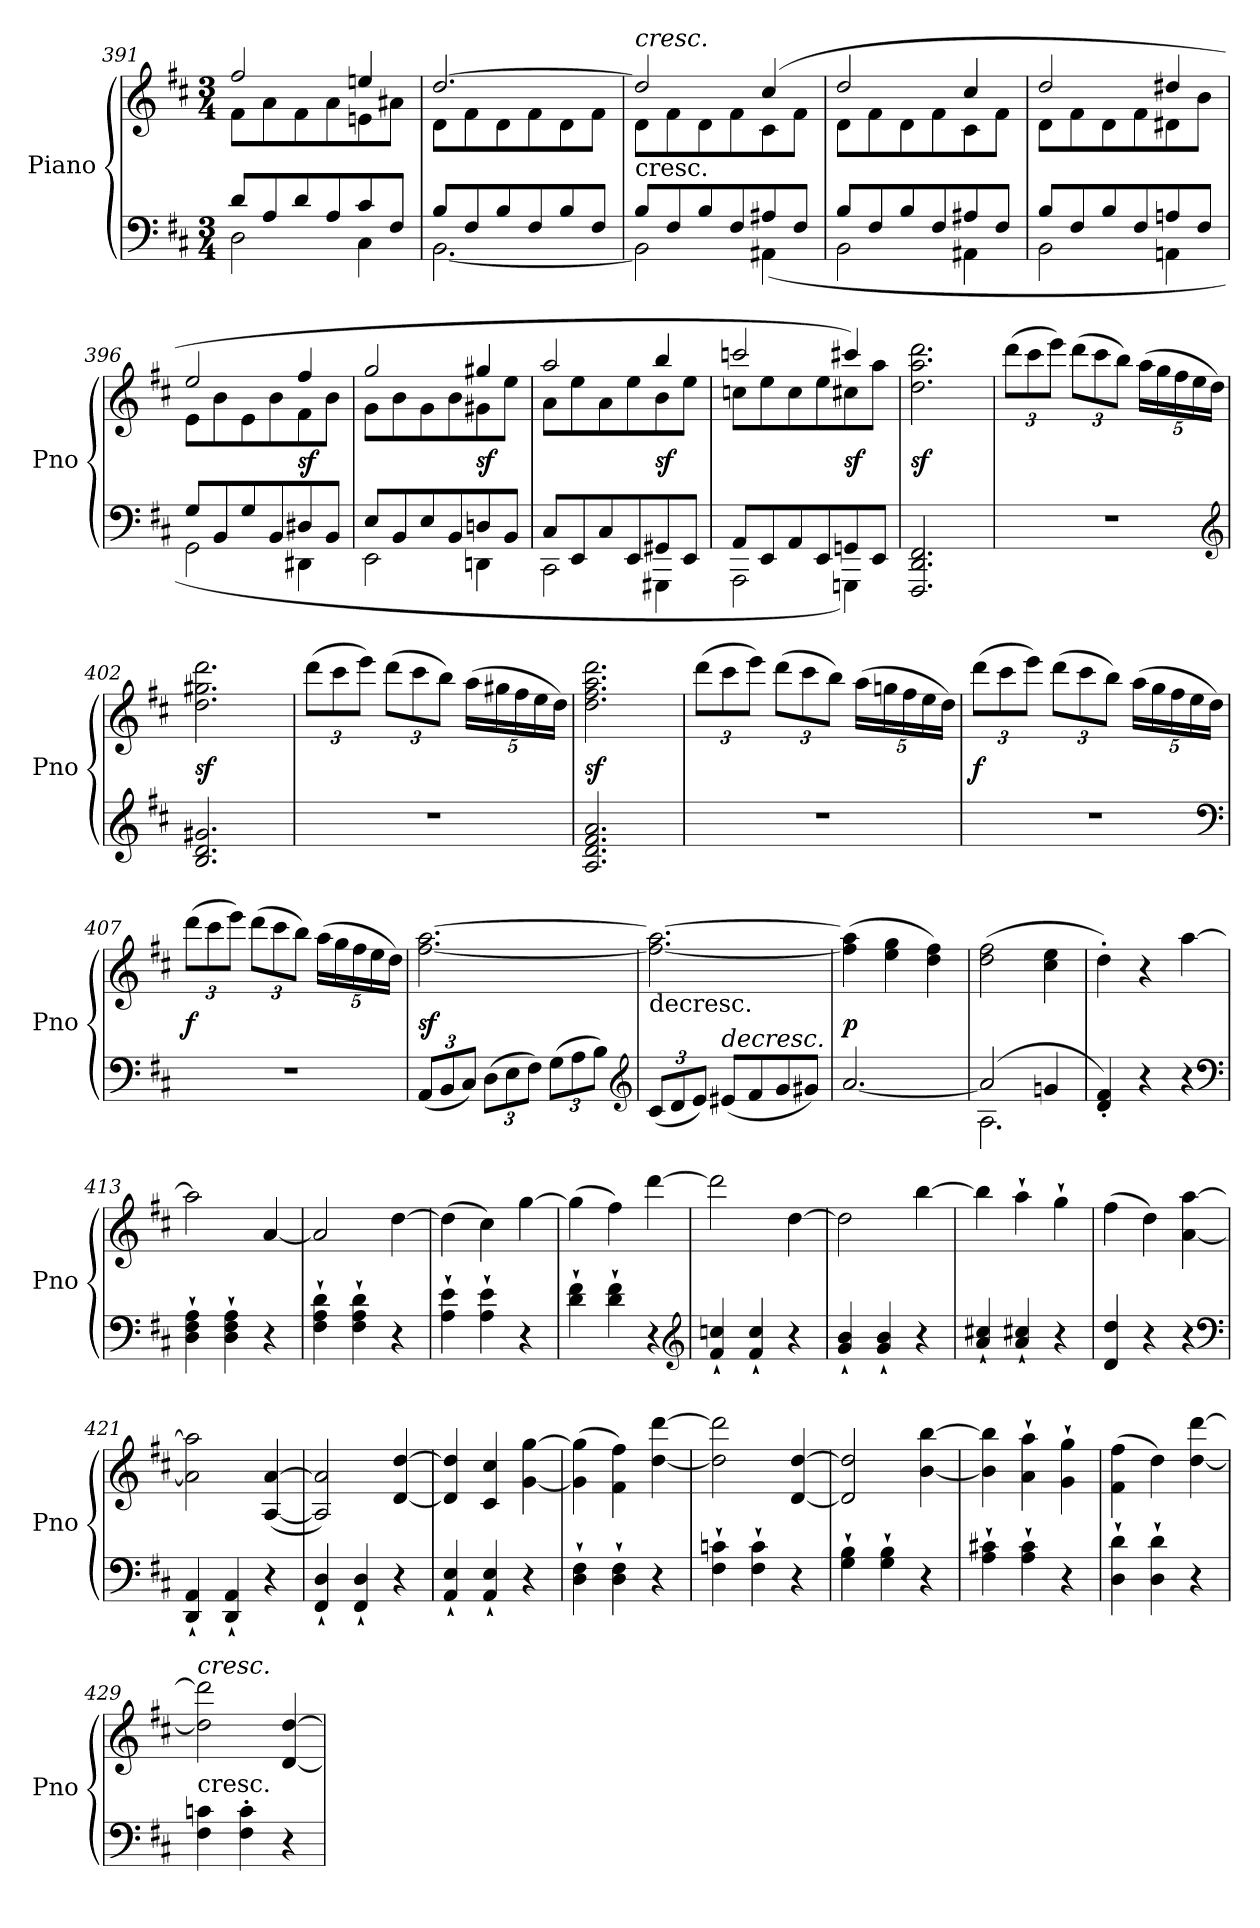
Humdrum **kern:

**kern	**kern	**dynam
*part1	*part1	*part1
*staff2	*staff1	*staff1/2
*I"Piano	*	*
*I'Pno	*	*
*clefF4	*clefG2	*
*k[f#c#]	*k[f#c#]	*
*D:	*D:	*
*M3/4	*M3/4	*
=391	=391	=391
*^	*^	*
8dL	2D	2ff#	8f#L	.
8A	.	.	8a	.
8d	.	.	8f#	.
8A	.	.	8a	.
8c#	4C#	4een	8en	.
8F#J	.	.	8a#XJ	.
=392	=392	=392	=392	=392
8BL	[2.BB	[2.dd	8dL	.
8F#	.	.	8f#	.
8B	.	.	8d	.
8F#	.	.	8f#	.
8B	.	.	8d	.
8F#J	.	.	8f#J	.
=393	=393	=393	=393	=393
!	!	!LO:TX:c:t=cresc.	!	!
!	!	!LO:TX:a:i:t=cresc.	!	!
8BL	2BB]	2dd]	8dL	.
8F#	.	.	8f#	.
8B	.	.	8d	.
8F#	.	.	8f#	.
8A#X	(4AA#X	(4cc#	8c#	.
8F#J	.	.	8f#J	.
=394	=394	=394	=394	=394
8BL	2BB	2dd	8dL	.
8F#	.	.	8f#	.
8B	.	.	8d	.
8F#	.	.	8f#	.
8A#X	4AA#X	4cc#	8c#	.
8F#J	.	.	8f#J	.
=395	=395	=395	=395	=395
8BL	2BB	2dd	8dL	.
8F#	.	.	8f#	.
8B	.	.	8d	.
8F#	.	.	8f#	.
8An	4AAn	4dd#X	8d#X	.
8F#J	.	.	8bJ	.
=396	=396	=396	=396	=396
8GL	2GG	2ee	8eL	.
8BB	.	.	8b	.
8G	.	.	8e	.
8BB	.	.	8b	.
8D#X	4DD#X	4ff#	8f#	sf
8BBJ	.	.	8bJ	.
=397	=397	=397	=397	=397
8EL	2EE	2gg	8gL	.
8BB	.	.	8b	.
8E	.	.	8g	.
8BB	.	.	8b	.
8Dn	4DDn	4gg#X	8g#X	sf
8BBJ	.	.	8eeJ	.
=398	=398	=398	=398	=398
8C#L	2CC#	2aa	8aL	.
8EE	.	.	8ee	.
8C#	.	.	8a	.
8EE	.	.	8ee	.
8GG#X	4GGG#X	4bb	8b	sf
8EEJ	.	.	8eeJ	.
=399	=399	=399	=399	=399
8AAL	2AAA	2cccn	8ccnL	.
8EE	.	.	8ee	.
8AA	.	.	8cc	.
8EE	.	.	8ee	.
8GGn	4GGGn)	4ccc#X)	8cc#X	sf
8EEJ	.	.	8aaJ	.
*v	*v	*	*	*
*	*v	*v	*
=400	=400	=400
2.FFF# 2.DD 2.FF#	2.dd 2.aa 2.ddd	sf
=401	=401	=401
2.r	(12dddL	.
.	12ccc#	.
.	12eeeJ)	.
.	(12dddL	.
.	12ccc#	.
.	12bbJ)	.
.	(20aaLL	.
.	20gg	.
.	20ff#	.
.	20ee	.
.	20ddJJ)	.
*clefG2	*	*
=402	=402	=402
2.B 2.d 2.g#X	2.dd 2.gg#X 2.ddd	sf
=403	=403	=403
2.r	(12dddL	.
.	12ccc#	.
.	12eeeJ)	.
.	(12dddL	.
.	12ccc#	.
.	12bbJ)	.
.	(20aaLL	.
.	20gg#X	.
.	20ff#	.
.	20ee	.
.	20ddJJ)	.
=404	=404	=404
2.A 2.d 2.f# 2.a	2.dd 2.ff# 2.aa 2.ddd	sf
=405	=405	=405
2.r	(12dddL	.
.	12ccc#	.
.	12eeeJ)	.
.	(12dddL	.
.	12ccc#	.
.	12bbJ)	.
.	(20aaLL	.
.	20ggn	.
.	20ff#	.
.	20ee	.
.	20ddJJ)	.
=406	=406	=406
2.r	(12dddL	f
.	12ccc#	.
.	12eeeJ)	.
.	(12dddL	.
.	12ccc#	.
.	12bbJ)	.
.	(20aaLL	.
.	20gg	.
.	20ff#	.
.	20ee	.
.	20ddJJ)	.
*clefF4	*	*
=407	=407	=407
2.r	(12dddL	f
.	12ccc#	.
.	12eeeJ)	.
.	(12dddL	.
.	12ccc#	.
.	12bbJ)	.
.	(20aaLL	.
.	20gg	.
.	20ff#	.
.	20ee	.
.	20ddJJ)	.
=408	=408	=408
(12AAL	[2.ff# [2.aa	sf
12BB	.	.
12C#J)	.	.
(12DL	.	.
12E	.	.
12F#J)	.	.
(12GL	.	.
12A	.	.
12BJ)	.	.
*clefG2	*	*
=409	=409	=409
!	!LO:TX:c:t=decresc.	!
(12c#L	2.ff#_ 2.aa_	.
12d	.	.
12eJ)	.	.
!LO:TX:a:i:t=decresc.	!	!
(8e#XL	.	.
8f#	.	.
8g	.	.
8g#XJ)	.	.
=410	=410	=410
[2.a	(4ff#] 4aa]	p
.	4ee 4gg	.
.	4dd 4ff#)	.
=411	=411	=411
*^	*	*
(2a]	2.A	(2dd 2ff#	.
4gn	.	4cc# 4ee	.
*v	*v	*	*
=412	=412	=412
4d' 4f#')	4dd')	.
4r	4r	.
4r	[4aa	.
*clefF4	*	*
=413	=413	=413
4D` 4F#` 4A`	2aa]	.
4D` 4F#` 4A`	.	.
4r	[4a	.
=414	=414	=414
4F#` 4A` 4d`	2a]	.
4F#` 4A` 4d`	.	.
4r	[4dd	.
=415	=415	=415
4A` 4e`	(4dd]	.
4A` 4e`	4cc#)	.
4r	[4gg	.
=416	=416	=416
4d` 4f#`	(4gg]	.
4d` 4f#`	4ff#)	.
4r	[4ddd	.
*clefG2	*	*
=417	=417	=417
4f#` 4ccn`	2ddd]	.
4f#` 4cc`	.	.
4r	[4dd	.
=418	=418	=418
4g` 4b`	2dd]	.
4g` 4b`	.	.
4r	[4bb	.
=419	=419	=419
4a`/ 4cc#X`/	4bb]	.
4a`/ 4cc#X`/	4aa`	.
4r	4gg`	.
=420	=420	=420
4d 4dd	(4ff#	.
4r	4dd)	.
4r	[4a [4aa	.
*clefF4	*	*
=421	=421	=421
4DD` 4AA`	2a] 2aa]	.
4DD` 4AA`	.	.
4r	([4A [4a	.
=422	=422	=422
4FF#` 4D`	2A] 2a])	.
4FF#` 4D`	.	.
4r	[4d [4dd	.
=423	=423	=423
4AA` 4E`	4d] 4dd]	.
4AA` 4E`	4c# 4cc#	.
4r	[4g [4gg	.
=424	=424	=424
4D` 4F#`	(4g] 4gg]	.
4D` 4F#`	4f# 4ff#)	.
4r	[4dd [4ddd	.
=425	=425	=425
4F#` 4cn`	2dd] 2ddd]	.
4F#` 4c`	.	.
4r	[4d [4dd	.
=426	=426	=426
4G` 4B`	2d] 2dd]	.
4G` 4B`	.	.
4r	[4b [4bb	.
=427	=427	=427
4A` 4c#X`	4b] 4bb]	.
4A` 4c#`	4a` 4aa`	.
4r	4g` 4gg`	.
=428	=428	=428
4D` 4d`	(4f# 4ff#	.
4D` 4d`	4dd)	.
4r	[4dd [4ddd	.
=429	=429	=429
!	!LO:TX:c:t=cresc.	!
!	!LO:TX:a:i:t=cresc.	!
4F# 4cn	2dd] 2ddd]	.
4F#' 4c'	.	.
4r	[4d [4dd	.
=	=	=
*-	*-	*-
